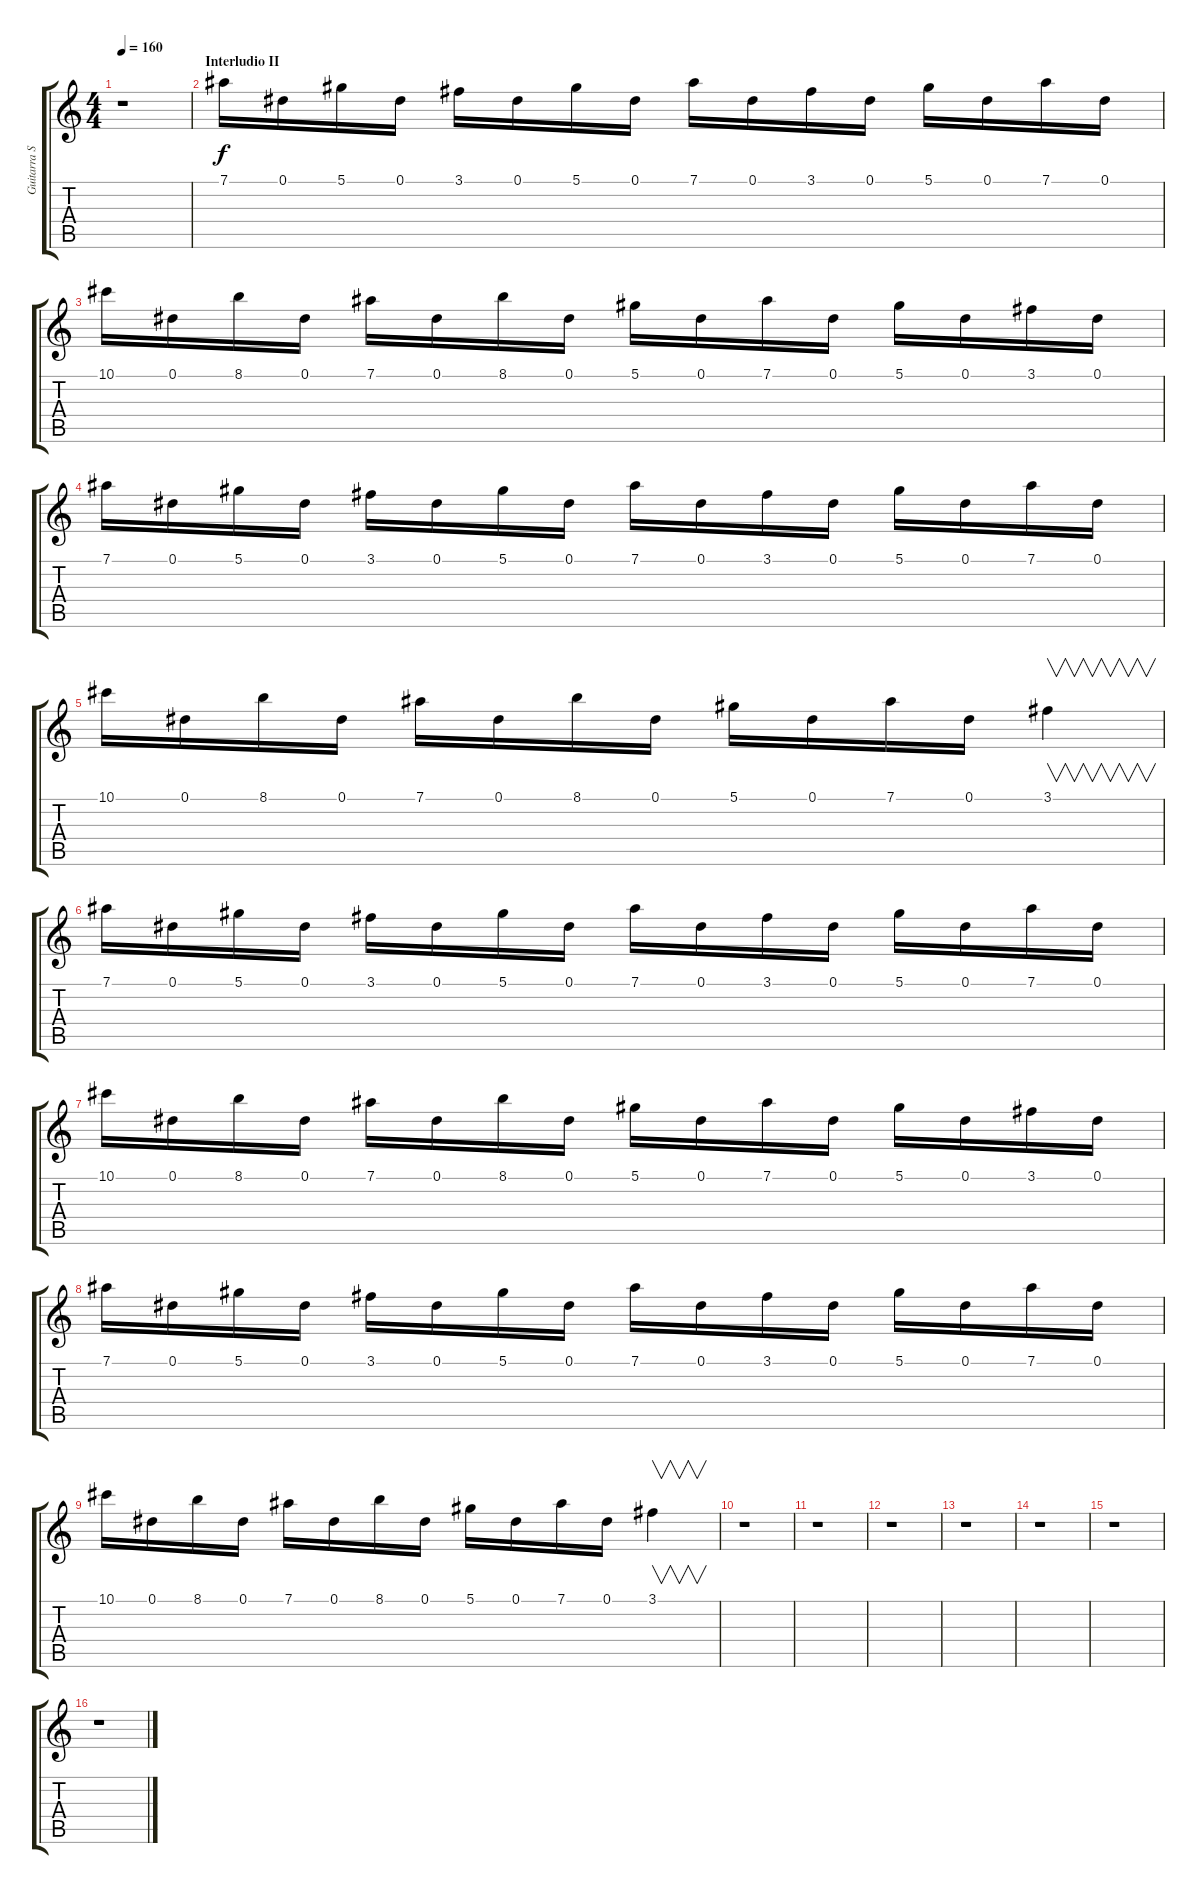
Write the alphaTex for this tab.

\track ("Guitarra Solo I" "Guitarra S") {instrument distortionguitar}
\staff {score tabs}
\tuning (Eb4 Bb3 Gb3 Db3 Ab2 Eb2) {hide}
\ts (4 4)
\tempo 160
\clef g2
\ks c
r.1{dy f} |
\section ("" "Interludio II")
7.1.16 0.1.16 5.1.16 0.1.16 3.1.16 0.1.16 5.1.16 0.1.16 7.1.16 0.1.16 3.1.16 0.1.16 5.1.16 0.1.16 7.1.16 0.1.16 |
10.1.16 0.1.16 8.1.16 0.1.16 7.1.16 0.1.16 8.1.16 0.1.16 5.1.16 0.1.16 7.1.16 0.1.16 5.1.16 0.1.16 3.1.16 0.1.16 |
7.1.16 0.1.16 5.1.16 0.1.16 3.1.16 0.1.16 5.1.16 0.1.16 7.1.16 0.1.16 3.1.16 0.1.16 5.1.16 0.1.16 7.1.16 0.1.16 |
10.1.16 0.1.16 8.1.16 0.1.16 7.1.16 0.1.16 8.1.16 0.1.16 5.1.16 0.1.16 7.1.16 0.1.16 3.1.4{v} |
7.1.16 0.1.16 5.1.16 0.1.16 3.1.16 0.1.16 5.1.16 0.1.16 7.1.16 0.1.16 3.1.16 0.1.16 5.1.16 0.1.16 7.1.16 0.1.16 |
10.1.16 0.1.16 8.1.16 0.1.16 7.1.16 0.1.16 8.1.16 0.1.16 5.1.16 0.1.16 7.1.16 0.1.16 5.1.16 0.1.16 3.1.16 0.1.16 |
7.1.16 0.1.16 5.1.16 0.1.16 3.1.16 0.1.16 5.1.16 0.1.16 7.1.16 0.1.16 3.1.16 0.1.16 5.1.16 0.1.16 7.1.16 0.1.16 |
10.1.16 0.1.16 8.1.16 0.1.16 7.1.16 0.1.16 8.1.16 0.1.16 5.1.16 0.1.16 7.1.16 0.1.16 3.1.4{v} |
r.1 |
r.1 |
r.1 |
r.1 |
r.1 |
r.1 |
r.1
